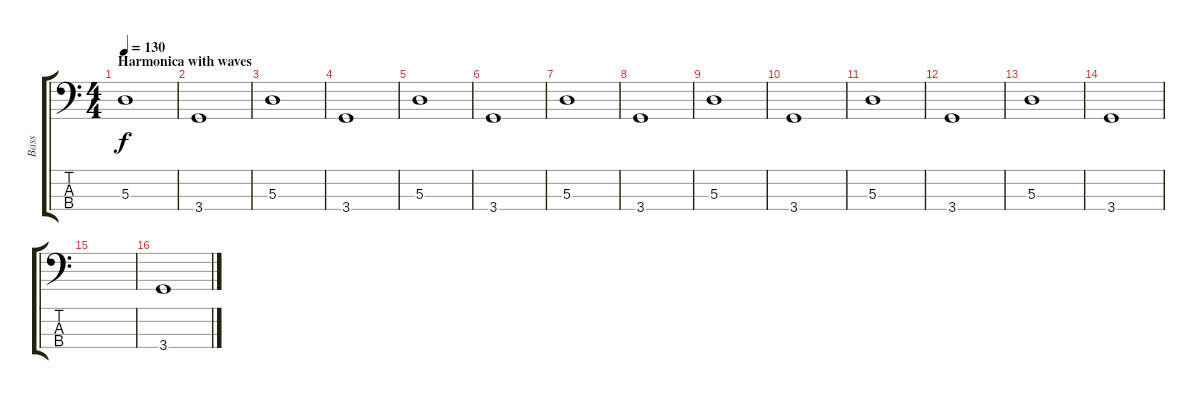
\track ("Bass" "Bass") {instrument synthbass2}
\staff {score tabs}
\tuning (G2 D2 A1 E1) {hide}
\ts (4 4)
\section ("" "Harmonica with waves")
\tempo 130
\clef f4
\ks c
5.3.1{dy f volume 16} |
3.4.1 |
5.3.1 |
3.4.1 |
5.3.1 |
3.4.1 |
5.3.1 |
3.4.1 |
5.3.1 |
3.4.1 |
5.3.1 |
3.4.1 |
5.3.1 |
3.4.1 |
|
3.4.1
